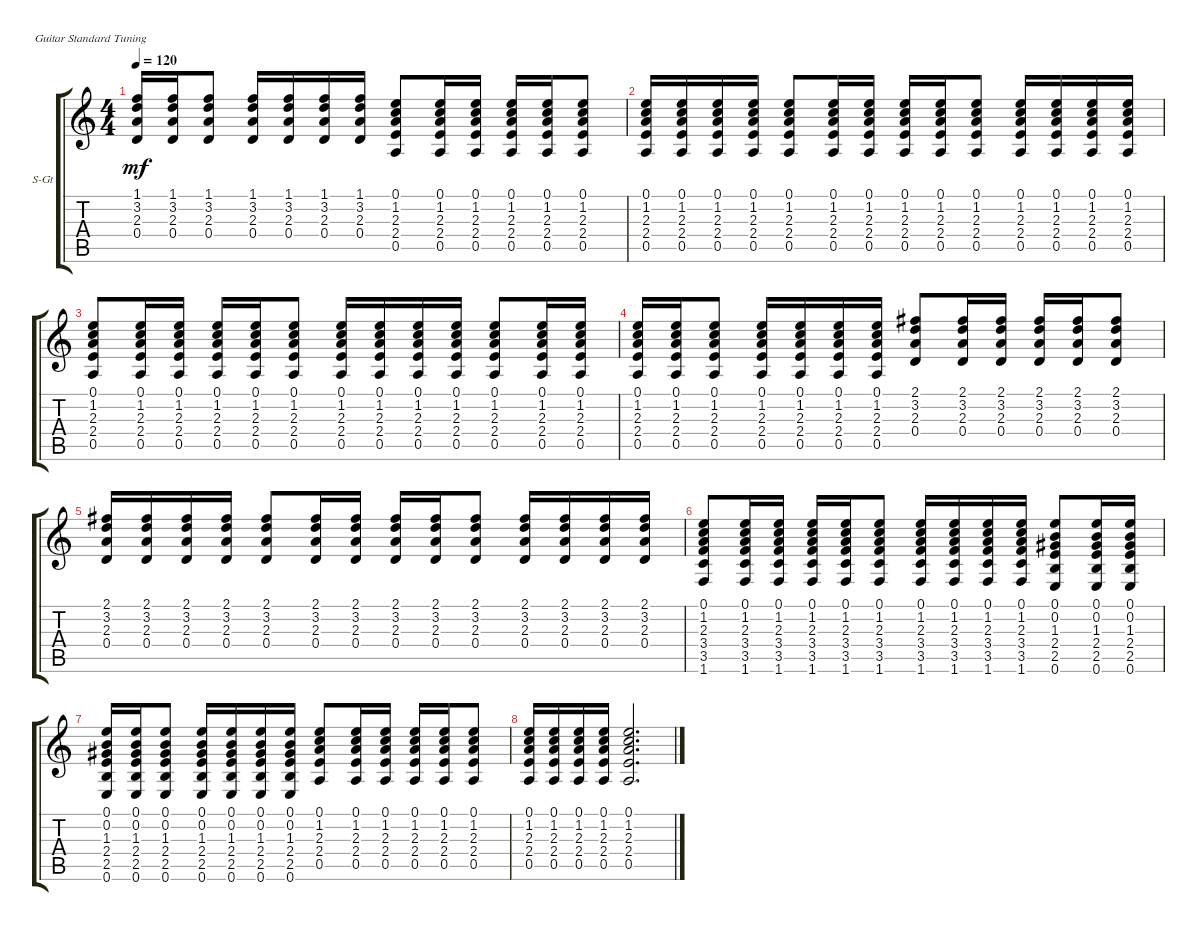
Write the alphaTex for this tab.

\defaultSystemsLayout 4
\bracketExtendMode groupsimilarinstruments
\firstSystemTrackNameOrientation horizontal
\otherSystemsTrackNameOrientation horizontal
\track ("Rhythm" "S-Gt") {instrument acousticguitarsteel}
\staff {score tabs}
\tuning (E4 B3 G3 D3 A2 E2)
\ts (4 4)
\tempo 120
\clef g2
\ks c
(0.4 2.3 3.2 1.1).16{dy mf} (0.4 2.3 3.2 1.1).16 (0.4 2.3 3.2 1.1).8 (0.4 2.3 3.2 1.1).16 (0.4 2.3 3.2 1.1).16 (0.4 2.3 3.2 1.1).16 (0.4 2.3 3.2 1.1).16 (0.5 2.4 2.3 1.2 0.1).8 (0.5 2.4 2.3 1.2 0.1).16 (0.5 2.4 2.3 1.2 0.1).16 (0.5 2.4 2.3 1.2 0.1).16 (0.5 2.4 2.3 1.2 0.1).16 (0.5 2.4 2.3 1.2 0.1).8 |
(0.5 2.4 2.3 1.2 0.1).16 (0.5 2.4 2.3 1.2 0.1).16 (0.5 2.4 2.3 1.2 0.1).16 (0.5 2.4 2.3 1.2 0.1).16 (0.5 2.4 2.3 1.2 0.1).8 (0.5 2.4 2.3 1.2 0.1).16 (0.5 2.4 2.3 1.2 0.1).16 (0.5 2.4 2.3 1.2 0.1).16 (0.5 2.4 2.3 1.2 0.1).16 (0.5 2.4 2.3 1.2 0.1).8 (0.5 2.4 2.3 1.2 0.1).16 (0.5 2.4 2.3 1.2 0.1).16 (0.5 2.4 2.3 1.2 0.1).16 (0.5 2.4 2.3 1.2 0.1).16 |
(0.5 2.4 2.3 1.2 0.1).8 (0.5 2.4 2.3 1.2 0.1).16 (0.5 2.4 2.3 1.2 0.1).16 (0.5 2.4 2.3 1.2 0.1).16 (0.5 2.4 2.3 1.2 0.1).16 (0.5 2.4 2.3 1.2 0.1).8 (0.5 2.4 2.3 1.2 0.1).16 (0.5 2.4 2.3 1.2 0.1).16 (0.5 2.4 2.3 1.2 0.1).16 (0.5 2.4 2.3 1.2 0.1).16 (0.5 2.4 2.3 1.2 0.1).8 (0.5 2.4 2.3 1.2 0.1).16 (0.5 2.4 2.3 1.2 0.1).16 |
(0.5 2.4 2.3 1.2 0.1).16 (0.5 2.4 2.3 1.2 0.1).16 (0.5 2.4 2.3 1.2 0.1).8 (0.5 2.4 2.3 1.2 0.1).16 (0.5 2.4 2.3 1.2 0.1).16 (0.5 2.4 2.3 1.2 0.1).16 (0.5 2.4 2.3 1.2 0.1).16 (0.4 2.3 3.2 2.1).8 (0.4 2.3 3.2 2.1).16 (0.4 2.3 3.2 2.1).16 (0.4 2.3 3.2 2.1).16 (0.4 2.3 3.2 2.1).16 (0.4 2.3 3.2 2.1).8 |
(0.4 2.3 3.2 2.1).16 (0.4 2.3 3.2 2.1).16 (0.4 2.3 3.2 2.1).16 (0.4 2.3 3.2 2.1).16 (0.4 2.3 3.2 2.1).8 (0.4 2.3 3.2 2.1).16 (0.4 2.3 3.2 2.1).16 (0.4 2.3 3.2 2.1).16 (0.4 2.3 3.2 2.1).16 (0.4 2.3 3.2 2.1).8 (0.4 2.3 3.2 2.1).16 (0.4 2.3 3.2 2.1).16 (0.4 2.3 3.2 2.1).16 (0.4 2.3 3.2 2.1).16 |
(3.5 3.4 2.3 1.2 0.1 1.6).8 (3.5 3.4 2.3 1.2 0.1 1.6).16 (3.5 3.4 2.3 1.2 0.1 1.6).16 (3.5 3.4 2.3 1.2 0.1 1.6).16 (3.5 3.4 2.3 1.2 0.1 1.6).16 (3.5 3.4 2.3 1.2 0.1 1.6).8 (3.5 3.4 2.3 1.2 0.1 1.6).16 (3.5 3.4 2.3 1.2 0.1 1.6).16 (3.5 3.4 2.3 1.2 0.1 1.6).16 (3.5 3.4 2.3 1.2 0.1 1.6).16 (2.5 2.4 1.3 0.2 0.1 0.6).8 (2.5 2.4 1.3 0.2 0.1 0.6).16 (2.5 2.4 1.3 0.2 0.1 0.6).16 |
(2.5 2.4 1.3 0.2 0.1 0.6).16 (2.5 2.4 1.3 0.2 0.1 0.6).16 (2.5 2.4 1.3 0.2 0.1 0.6).8 (2.5 2.4 1.3 0.2 0.1 0.6).16 (2.5 2.4 1.3 0.2 0.1 0.6).16 (2.5 2.4 1.3 0.2 0.1 0.6).16 (2.5 2.4 1.3 0.2 0.1 0.6).16 (0.5 2.4 2.3 1.2 0.1).8 (0.5 2.4 2.3 1.2 0.1).16 (0.5 2.4 2.3 1.2 0.1).16 (0.5 2.4 2.3 1.2 0.1).16 (0.5 2.4 2.3 1.2 0.1).16 (0.5 2.4 2.3 1.2 0.1).8 |
(0.5 2.4 2.3 1.2 0.1).16 (0.5 2.4 2.3 1.2 0.1).16 (0.5 2.4 2.3 1.2 0.1).16 (0.5 2.4 2.3 1.2 0.1).16 (0.5 2.4 2.3 1.2 0.1).2{d}
